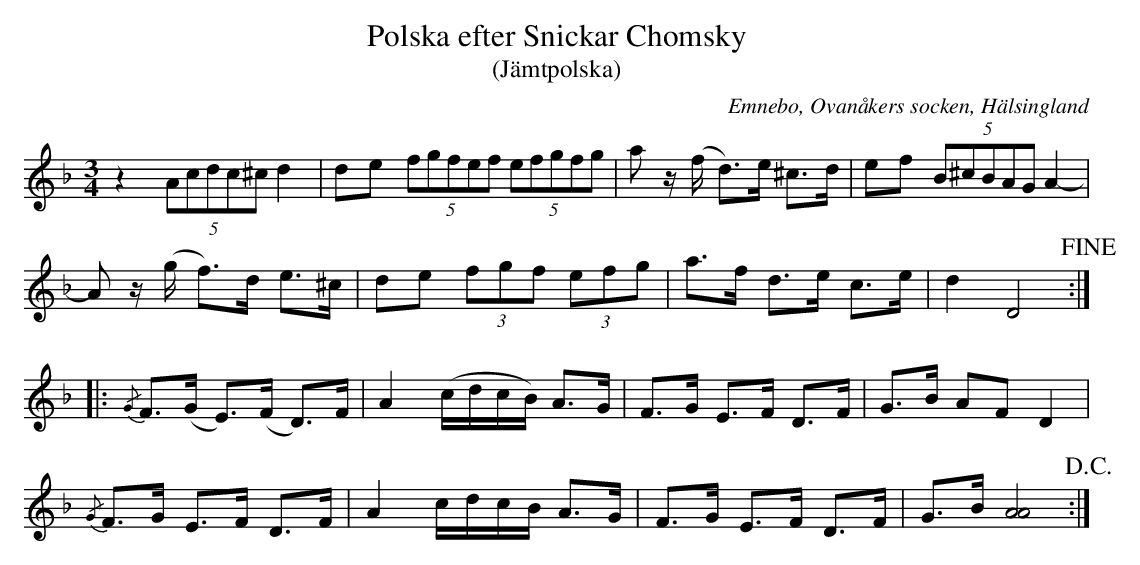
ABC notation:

X:1
T: Polska efter Snickar Chomsky
T: (Jämtpolska)
O: Emnebo, Ovanåkers socken, Hälsingland
M: 3/4
L: 1/16
K: Dm
z4 (5:2A2c2d2c2^c2 d4 | d2e2 (5:2f2g2f2e2f2 (5:2e2f2g2f2g2 | a2 z(f d2)>e2 ^c2>d2 | e2f2 (5:2B2^c2B2A2G2 A4- |
A2 z(g f2)>d2     e2>^c2 | d2e2 (3f2g2f2 (3e2f2g2 | a2>f2 d2>e2 c2>e2 | d4   D8 !fine! ::
{/G}F2>(G2 E2>)(F2 D2>)F2 | A4 (cdcB) A2>G2 | F2>G2 E2>F2 D2>F2 | G2>B2 A2F2  D4      |
{/G}F2>G2  E2>F2   D2>F2  | A4  cdcB  A2>G2 | F2>G2 E2>F2 D2>F2 | G2>B2 [AA]8 !D.C.! :|
